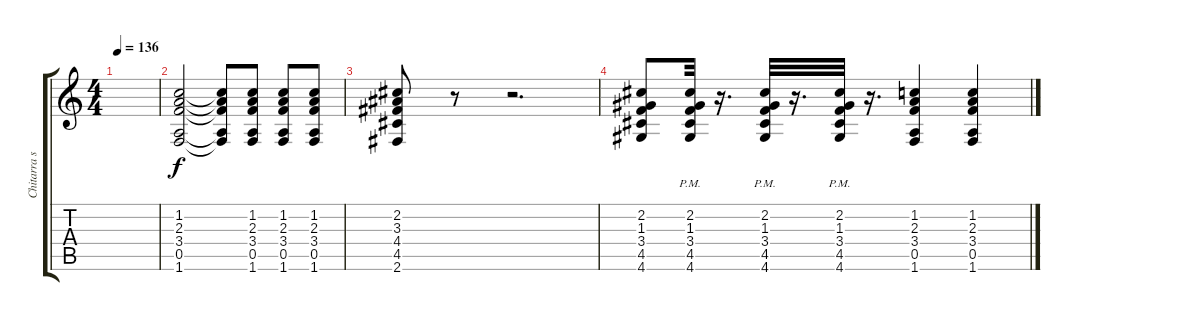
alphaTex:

\track ("Chitarra solista" "Chitarra s") {instrument distortionguitar}
\staff {score tabs}
\tuning (E4 B3 G3 D3 A2 E2) {hide}
\ts (4 4)
\tempo 136
\clef g2
\ks c
|
(1.2 2.3 3.4 0.5 1.6).2 (1.2{t} 2.3{t} 3.4{t} 0.5{t} 1.6{t}).8 (1.2 2.3 3.4 0.5 1.6).8 (1.2 2.3 3.4 0.5 1.6).8 (1.2 2.3 3.4 0.5 1.6).8 |
(2.2 3.3 4.4 4.5 2.6).8 r.8 r.2{d} |
(2.2 1.3 3.4 4.5 4.6).8 (2.2{pm} 1.3 3.4 4.5 4.6).32 r.16{d} (2.2{pm} 1.3{pm} 3.4{pm} 4.5 4.6).32 r.16{d} (2.2 1.3 3.4{pm} 4.5 4.6).32 r.16{d} (1.2 2.3 3.4 0.5 1.6).4 (1.2 2.3 3.4 0.5 1.6).4
